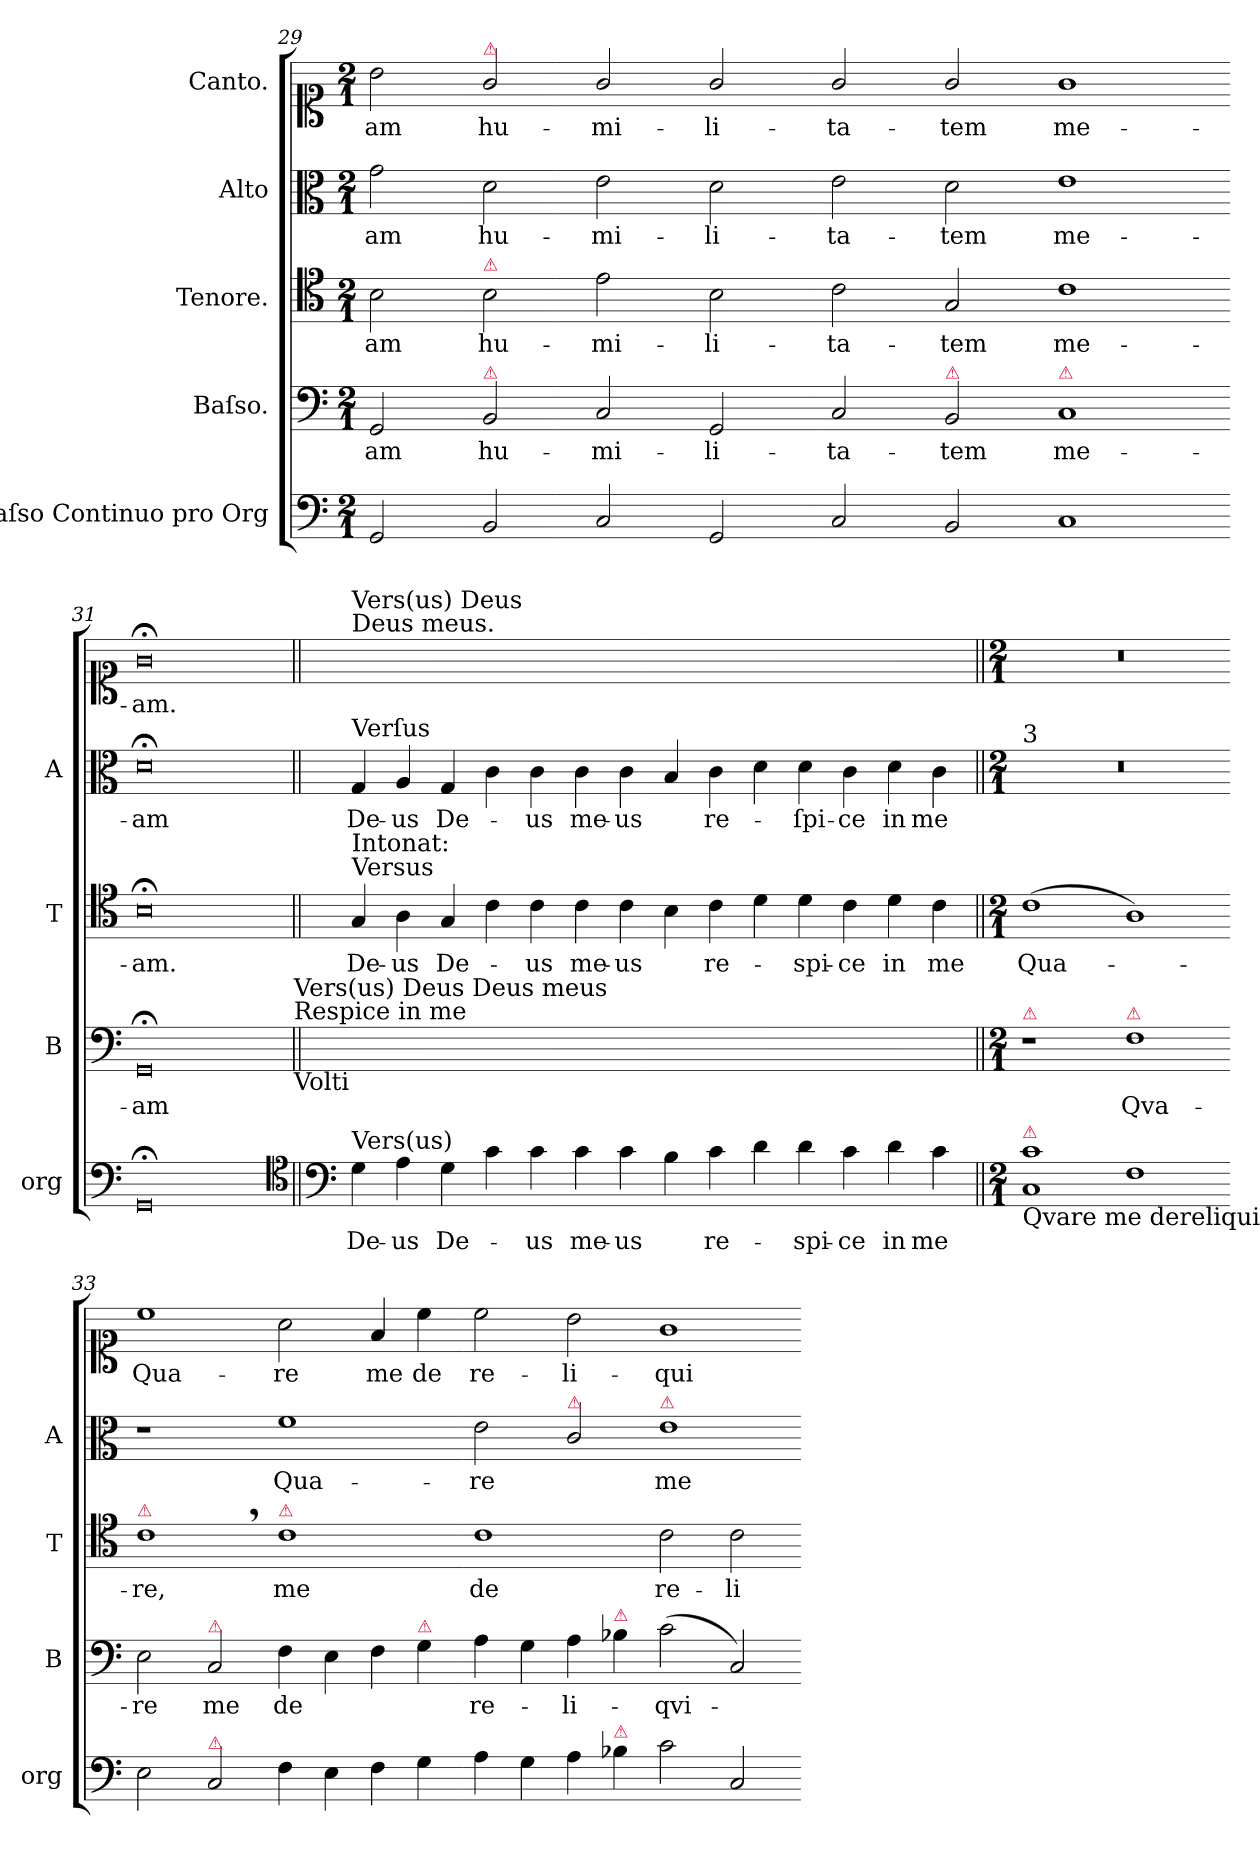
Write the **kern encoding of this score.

**kern	**text	**kern	**text	**kern	**text	**kern	**text	**kern	**text
*part5	*part5	*part4	*part4	*part3	*part3	*part2	*part2	*part1	*part1
*staff5	*staff5	*staff4	*staff4	*staff3	*staff3	*staff2	*staff2	*staff1	*staff1
*I"Baſso Continuo pro Org	*	*I"Baſso.	*	*I"Tenore.	*	*I"Alto	*	*I"Canto.	*
*I'org	*	*I'B	*	*I'T	*	*I'A	*	*	*
*clefF4	*	*clefF4	*	*clefC4	*	*clefC3	*	*clefC1	*
*k[]	*	*k[]	*	*k[]	*	*k[]	*	*k[]	*
*M2/1	*	*M2/1	*	*M2/1	*	*M2/1	*	*M2/1	*
=29	=29	=29	=29	=29	=29	=29	=29	=29	=29
2GG/	.	2GG/	-am	2B\	-am	2g\	-am	2b\	-am
!	!	!	!	!	!	!	!	!LO:TX:a:color=crimson:t=⚠	!
!	!	!	!	!LO:TX:a:color=crimson:t=⚠	!	!	!	!	!
!	!	!LO:TX:a:color=crimson:t=⚠	!	!	!	!	!	!	!
2BB/	.	2BB/	hu-	2B\	hu-	2d\	hu-	2g/	hu-
2C/	.	2C/	-mi-	2e\	-mi-	2e\	-mi-	2g/	-mi-
2GG/	.	2GG/	-li-	2B\	-li-	2d\	-li-	2g/	-li-
=30-	=30-	=30-	=30-	=30-	=30-	=30-	=30-	=30-	=30-
2C/	.	2C/	-ta-	2c\	-ta-	2e\	-ta-	2g/	-ta-
!	!	!LO:TX:a:color=crimson:t=⚠	!	!	!	!	!	!	!
2BB/	.	2BB/	-tem	2G/	-tem	2d\	-tem	2g/	-tem
!	!	!LO:TX:a:color=crimson:t=⚠	!	!	!	!	!	!	!
1C	.	1C	me-	1c	me-	1e	me-	1g	me-
=31-	=31-	=31-	=31-	=31-	=31-	=31-	=31-	=31-	=31-
0GG;<	.	0GG;<	-am	0B;	-am.	0d;<;	-am	0g;<;	-am.
*clefC4	*	*	*	*	*	*	*	*	*
!	!	!LO:TX:b:t=Volti	!	!	!	!	!	!	!
!	!	!LO:TX:a:t=Vers(us) Deus Deus meus\nRespice in me	!	!	!	!	!	!	!
=||	=||	=||	=||	=||	=||	=||	=||	=||	=||
*clefF4	*	*	*	*	*	*	*	*	*
!	!	!	!	!	!	!	!	!LO:TX:a:t=Vers(us) Deus\nDeus meus.	!
!	!	!	!	!	!	!LO:TX:a:t=Verſus	!	!	!
!	!	!	!	!LO:TX:a:t=Versus	!	!	!	!	!
!	!	!	!	!LO:TX:a:t=Intonat&colon;	!	!	!	!	!
!LO:TX:a:t=Vers(us)	!	!	!	!	!	!	!	!	!
4G	De-	2%7ryy	.	4G	De-	4G	De-	2%7ryy	.
4A	-us	.	.	4A	-us	4A	-us	.	.
4G	De-	.	.	4G	De-	4G	De-	.	.
4c	.	.	.	4c	.	4c	.	.	.
4c	-us	.	.	4c	-us	4c	-us	.	.
4c	me-	.	.	4c	me-	4c	me-	.	.
4c	-us	.	.	4c	-us	4c	-us	.	.
4B	.	.	.	4B	.	4B	.	.	.
4c	re-	.	.	4c	re-	4c	re-	.	.
4d	.	.	.	4d	.	4d	.	.	.
4d	-spi-	.	.	4d	-spi-	4d	-ſpi-	.	.
4c	-ce	.	.	4c	-ce	4c	-ce	.	.
4d	in	.	.	4d	in	4d	in	.	.
4c	me	.	.	4c	me	4c	me	.	.
=32||	=32||	=32||	=32||	=32||	=32||	=32||	=32||	=32||	=32||
*M2/1	*	*M2/1	*	*M2/1	*	*M2/1	*	*M2/1	*
!	!	!	!	!	!	!LO:TX:a:t=3	!	!	!
!	!	!LO:TX:a:color=crimson:t=⚠	!	!	!	!	!	!	!
!LO:TX:b:t=Qvare me dereliquisti	!	!	!	!	!	!	!	!	!
!LO:TX:a:color=crimson:t=⚠	!	!	!	!	!	!	!	!	!
1C 1c	.	1r	.	(1c	Qua-	0r	.	0r	.
!	!	!LO:TX:a:color=crimson:t=⚠	!	!	!	!	!	!	!
1F	.	1F	Qva-	1A)	.	.	.	.	.
=33-	=33-	=33-	=33-	=33-	=33-	=33-	=33-	=33-	=33-
!	!	!	!	!LO:TX:a:color=crimson:t=⚠	!	!	!	!	!
2E\	.	2E\	-re	1c,<	-re,	1r	.	1cc	Qua-
!	!	!LO:TX:a:color=crimson:t=⚠	!	!	!	!	!	!	!
!LO:TX:a:color=crimson:t=⚠	!	!	!	!	!	!	!	!	!
2C/	.	2C/	me	.	.	.	.	.	.
!	!	!	!	!LO:TX:a:color=crimson:t=⚠	!	!	!	!	!
4F\	.	4F\	de	1c	me	1f	Qua-	2a\	-re
4E\	.	4E\	.	.	.	.	.	.	.
4F\	.	4F\	.	.	.	.	.	4f/	me
!	!	!LO:TX:a:color=crimson:t=⚠	!	!	!	!	!	!	!
4G\	.	4G\	.	.	.	.	.	4cc\	de
=34-	=34-	=34-	=34-	=34-	=34-	=34-	=34-	=34-	=34-
4A\	.	4A\	re-	1c	de	2e\	-re	2cc\	re-
4G\	.	4G\	.	.	.	.	.	.	.
!	!	!	!	!	!	!LO:TX:a:color=crimson:t=⚠	!	!	!
4A\	.	4A\	-li-	.	.	2c/	.	2b\	-li-
!	!	!LO:TX:a:color=crimson:t=⚠	!	!	!	!	!	!	!
!LO:TX:a:color=crimson:t=⚠	!	!	!	!	!	!	!	!	!
4B-X\	.	4B-X\	.	.	.	.	.	.	.
!	!	!	!	!	!	!LO:TX:a:color=crimson:t=⚠	!	!	!
2c\	.	(2c\	-qvi-	2c\	re-	1e	me	1g	-qui-
2C/	.	2C/)	.	2c\	-li-	.	.	.	.
=-	=-	=-	=-	=-	=-	=-	=-	=-	=-
*-	*-	*-	*-	*-	*-	*-	*-	*-	*-
